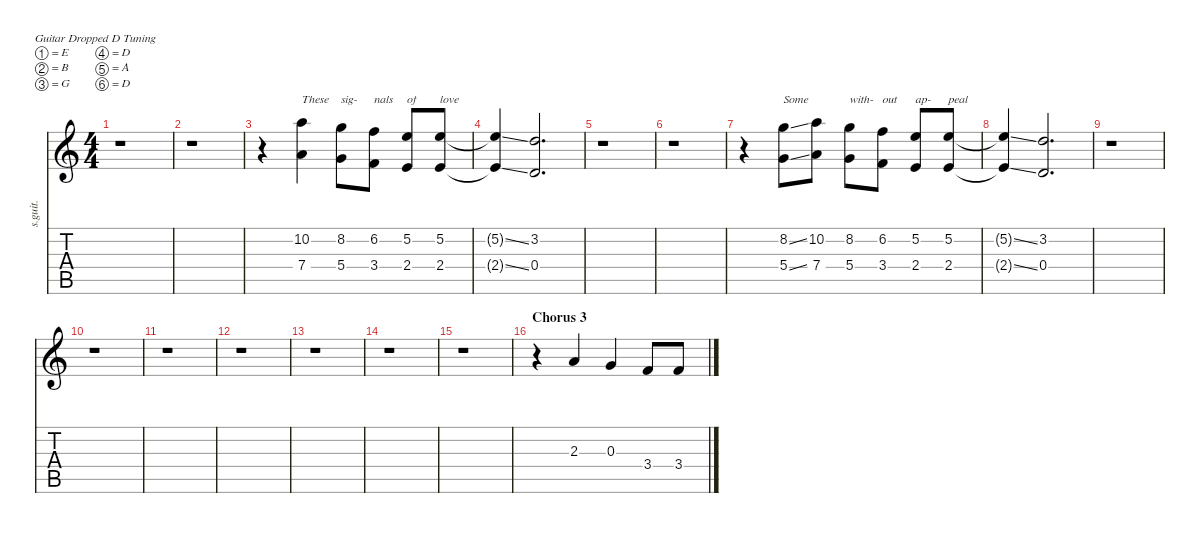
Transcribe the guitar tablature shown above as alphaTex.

\defaultSystemsLayout 4
\hideDynamics
\bracketExtendMode nobrackets
\track ("Backing Vocals - M. Shadows" "s.guit.") {instrument flute}
\staff {score tabs}
\tuning (E4 B3 G3 D3 A2 D2)
\displaytranspose 12
\ts (4 4)
\tempo (130 hide)
\clef g2
\ks c
r.1{dy f} |
r.1 |
r.4 (10.2 7.4).4{txt "These" lyrics (0 "") lyrics (1 "") lyrics (2 "") lyrics (3 "") lyrics (4 "")} (8.2 5.4).8{txt "sig-" lyrics (0 "") lyrics (1 "") lyrics (2 "") lyrics (3 "") lyrics (4 "")} (6.2 3.4).8{txt "nals" lyrics (0 "") lyrics (1 "") lyrics (2 "") lyrics (3 "") lyrics (4 "")} (5.2 2.4).8{txt "of" lyrics (0 "") lyrics (1 "") lyrics (2 "") lyrics (3 "") lyrics (4 "")} (5.2 2.4).8{txt "love" lyrics (0 "") lyrics (1 "") lyrics (2 "") lyrics (3 "") lyrics (4 "")} |
(5.2{ss t} 2.4{ss t}).4{lyrics (0 "") lyrics (1 "") lyrics (2 "") lyrics (3 "") lyrics (4 "")} (3.2 0.4).2{d lyrics (0 "") lyrics (1 "") lyrics (2 "") lyrics (3 "") lyrics (4 "")} |
r.1 |
r.1 |
r.4 (8.2{ss} 5.4{ss}).8{txt "Some" lyrics (0 "") lyrics (1 "") lyrics (2 "") lyrics (3 "") lyrics (4 "")} (10.2 7.4).8{lyrics (0 "") lyrics (1 "") lyrics (2 "") lyrics (3 "") lyrics (4 "")} (8.2 5.4).8{txt "with-" lyrics (0 "") lyrics (1 "") lyrics (2 "") lyrics (3 "") lyrics (4 "")} (6.2 3.4).8{txt "out" lyrics (0 "") lyrics (1 "") lyrics (2 "") lyrics (3 "") lyrics (4 "")} (5.2 2.4).8{txt "ap-" lyrics (0 "") lyrics (1 "") lyrics (2 "") lyrics (3 "") lyrics (4 "")} (5.2 2.4).8{txt "peal" lyrics (0 "") lyrics (1 "") lyrics (2 "") lyrics (3 "") lyrics (4 "")} |
(5.2{ss t} 2.4{ss t}).4{lyrics (0 "") lyrics (1 "") lyrics (2 "") lyrics (3 "") lyrics (4 "")} (3.2 0.4).2{d lyrics (0 "") lyrics (1 "") lyrics (2 "") lyrics (3 "") lyrics (4 "")} |
r.1 |
r.1 |
r.1 |
r.1 |
r.1 |
r.1 |
r.1 |
\section ("" "Chorus 3")
r.4 2.3.4{lyrics (0 "") lyrics (1 "") lyrics (2 "") lyrics (3 "") lyrics (4 "")} 0.3.4{lyrics (0 "") lyrics (1 "") lyrics (2 "") lyrics (3 "") lyrics (4 "")} 3.4.8{lyrics (0 "") lyrics (1 "") lyrics (2 "") lyrics (3 "") lyrics (4 "")} 3.4{ss}.8{lyrics (0 "") lyrics (1 "") lyrics (2 "") lyrics (3 "") lyrics (4 "")}
